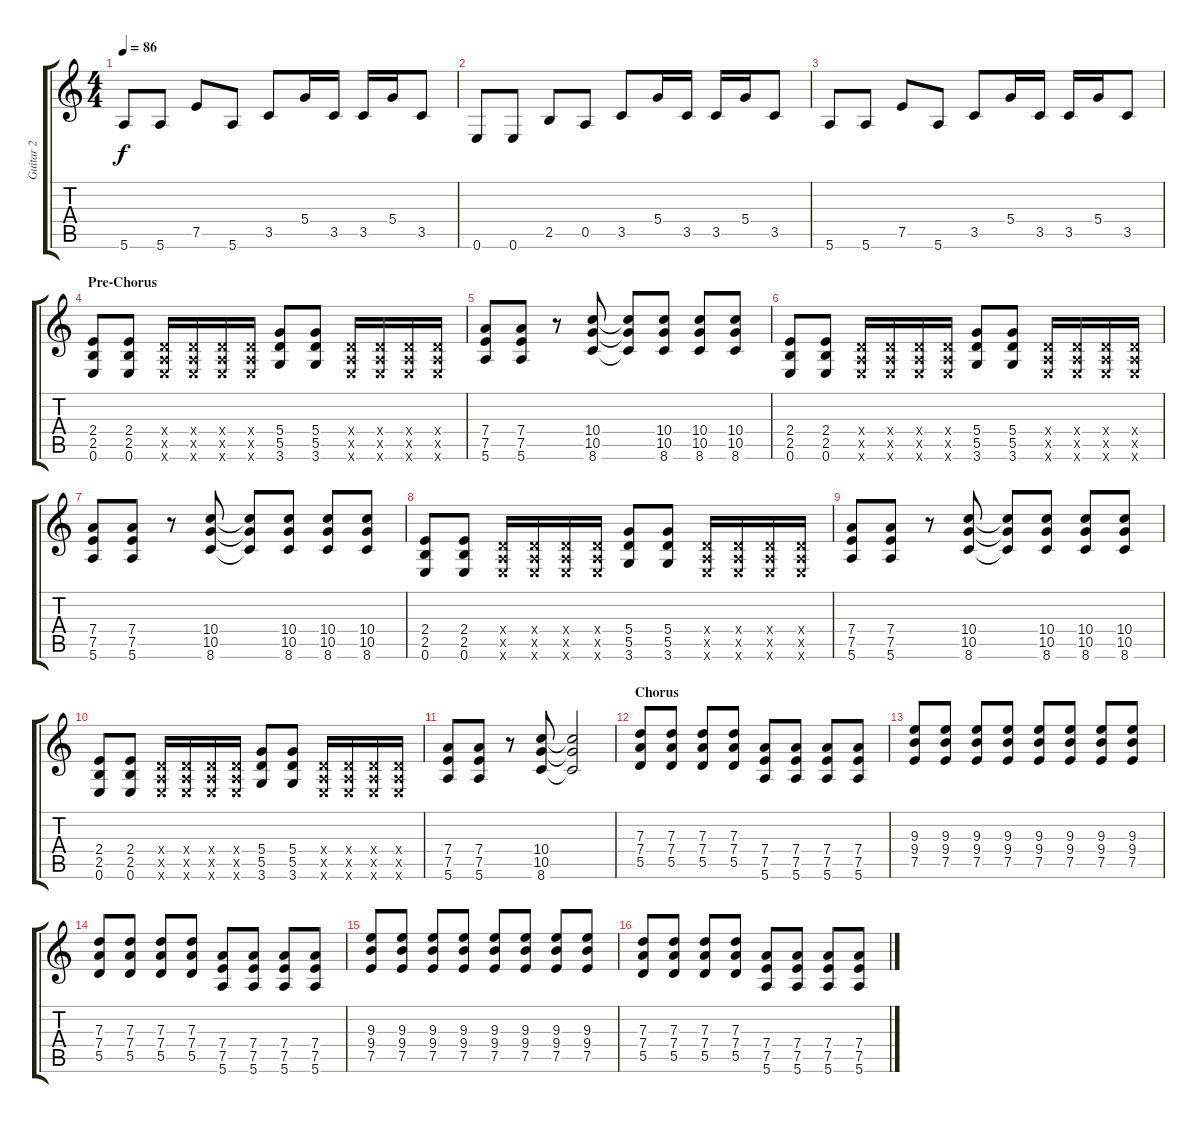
\track ("Guitar 2" "Guitar 2") {instrument distortionguitar}
\staff {score tabs}
\tuning (E4 B3 G3 D3 A2 E2) {hide}
\ts (4 4)
\tempo 86
\clef g2
\ks c
5.6.8{dy f} 5.6.8 7.5.8 5.6.8 3.5.8 5.4.16 3.5.16 3.5.16 5.4.16 3.5.8 |
0.6.8 0.6.8 2.5.8 0.5.8 3.5.8 5.4.16 3.5.16 3.5.16 5.4.16 3.5.8 |
5.6.8 5.6.8 7.5.8 5.6.8 3.5.8 5.4.16 3.5.16 3.5.16 5.4.16 3.5.8 |
\section ("" "Pre-Chorus")
(2.4 2.5 0.6).8{instrument distortionguitar} (2.4 2.5 0.6).8 (0.4{x} 0.5{x} 0.6{x}).16 (0.4{x} 0.5{x} 0.6{x}).16 (0.4{x} 0.5{x} 0.6{x}).16 (0.4{x} 0.5{x} 0.6{x}).16 (5.4 5.5 3.6).8 (5.4 5.5 3.6).8 (0.4{x} 0.5{x} 0.6{x}).16 (0.4{x} 0.5{x} 0.6{x}).16 (0.4{x} 0.5{x} 0.6{x}).16 (0.4{x} 0.5{x} 0.6{x}).16 |
(7.4 7.5 5.6).8 (7.4 7.5 5.6).8 r.8 (10.4 10.5 8.6).8 (10.4{t} 10.5{t} 8.6{t}).8 (10.4 10.5 8.6).8 (10.4 10.5 8.6).8 (10.4 10.5 8.6).8 |
(2.4 2.5 0.6).8 (2.4 2.5 0.6).8 (0.4{x} 0.5{x} 0.6{x}).16 (0.4{x} 0.5{x} 0.6{x}).16 (0.4{x} 0.5{x} 0.6{x}).16 (0.4{x} 0.5{x} 0.6{x}).16 (5.4 5.5 3.6).8 (5.4 5.5 3.6).8 (0.4{x} 0.5{x} 0.6{x}).16 (0.4{x} 0.5{x} 0.6{x}).16 (0.4{x} 0.5{x} 0.6{x}).16 (0.4{x} 0.5{x} 0.6{x}).16 |
(7.4 7.5 5.6).8 (7.4 7.5 5.6).8 r.8 (10.4 10.5 8.6).8 (10.4{t} 10.5{t} 8.6{t}).8 (10.4 10.5 8.6).8 (10.4 10.5 8.6).8 (10.4 10.5 8.6).8 |
(2.4 2.5 0.6).8 (2.4 2.5 0.6).8 (0.4{x} 0.5{x} 0.6{x}).16 (0.4{x} 0.5{x} 0.6{x}).16 (0.4{x} 0.5{x} 0.6{x}).16 (0.4{x} 0.5{x} 0.6{x}).16 (5.4 5.5 3.6).8 (5.4 5.5 3.6).8 (0.4{x} 0.5{x} 0.6{x}).16 (0.4{x} 0.5{x} 0.6{x}).16 (0.4{x} 0.5{x} 0.6{x}).16 (0.4{x} 0.5{x} 0.6{x}).16 |
(7.4 7.5 5.6).8 (7.4 7.5 5.6).8 r.8 (10.4 10.5 8.6).8 (10.4{t} 10.5{t} 8.6{t}).8 (10.4 10.5 8.6).8 (10.4 10.5 8.6).8 (10.4 10.5 8.6).8 |
(2.4 2.5 0.6).8 (2.4 2.5 0.6).8 (0.4{x} 0.5{x} 0.6{x}).16 (0.4{x} 0.5{x} 0.6{x}).16 (0.4{x} 0.5{x} 0.6{x}).16 (0.4{x} 0.5{x} 0.6{x}).16 (5.4 5.5 3.6).8 (5.4 5.5 3.6).8 (0.4{x} 0.5{x} 0.6{x}).16 (0.4{x} 0.5{x} 0.6{x}).16 (0.4{x} 0.5{x} 0.6{x}).16 (0.4{x} 0.5{x} 0.6{x}).16 |
(7.4 7.5 5.6).8 (7.4 7.5 5.6).8 r.8 (10.4 10.5 8.6).8 (10.4{t} 10.5{t} 8.6{t}).2 |
\section ("" "Chorus")
(7.3 7.4 5.5).8 (7.3 7.4 5.5).8 (7.3 7.4 5.5).8 (7.3 7.4 5.5).8 (7.4 7.5 5.6).8 (7.4 7.5 5.6).8 (7.4 7.5 5.6).8 (7.4 7.5 5.6).8 |
(9.3 9.4 7.5).8 (9.3 9.4 7.5).8 (9.3 9.4 7.5).8 (9.3 9.4 7.5).8 (9.3 9.4 7.5).8 (9.3 9.4 7.5).8 (9.3 9.4 7.5).8 (9.3 9.4 7.5).8 |
(7.3 7.4 5.5).8 (7.3 7.4 5.5).8 (7.3 7.4 5.5).8 (7.3 7.4 5.5).8 (7.4 7.5 5.6).8 (7.4 7.5 5.6).8 (7.4 7.5 5.6).8 (7.4 7.5 5.6).8 |
(9.3 9.4 7.5).8 (9.3 9.4 7.5).8 (9.3 9.4 7.5).8 (9.3 9.4 7.5).8 (9.3 9.4 7.5).8 (9.3 9.4 7.5).8 (9.3 9.4 7.5).8 (9.3 9.4 7.5).8 |
(7.3 7.4 5.5).8 (7.3 7.4 5.5).8 (7.3 7.4 5.5).8 (7.3 7.4 5.5).8 (7.4 7.5 5.6).8 (7.4 7.5 5.6).8 (7.4 7.5 5.6).8 (7.4 7.5 5.6).8
